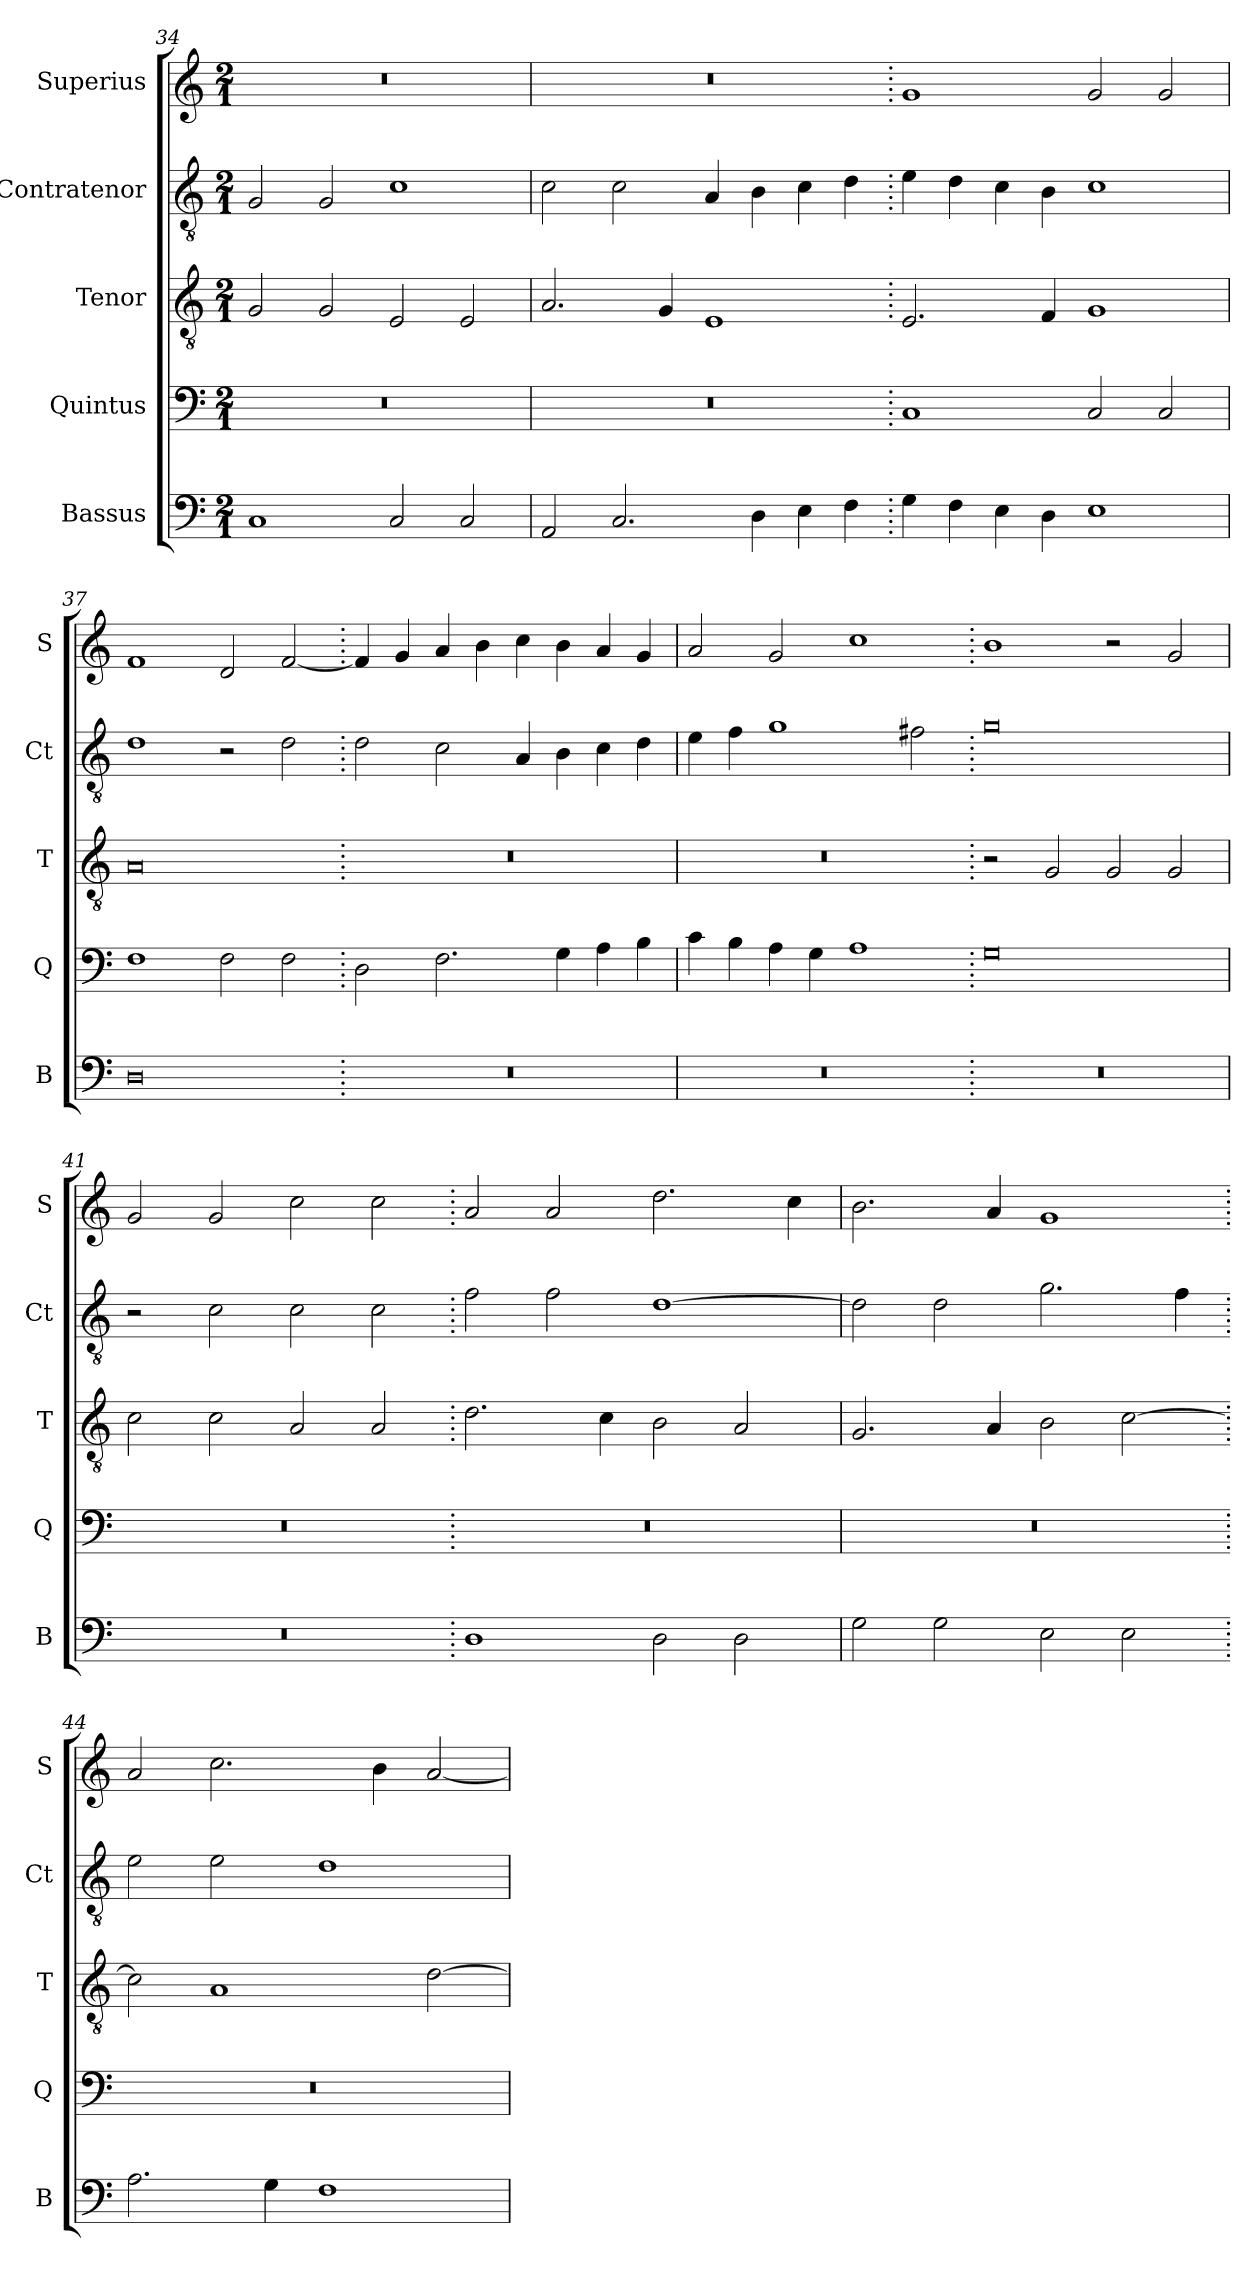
**kern	**kern	**kern	**kern	**kern
*part5	*part4	*part3	*part2	*part1
*staff5	*staff4	*staff3	*staff2	*staff1
*I"Bassus	*I"Quintus	*I"Tenor	*I"Contratenor	*I"Superius
*I'B	*I'Q	*I'T	*I'Ct	*I'S
*clefF4	*clefF4	*clefGv2	*clefGv2	*clefG2
*k[]	*k[]	*k[]	*k[]	*k[]
*M2/1	*M2/1	*M2/1	*M2/1	*M2/1
=34	=34	=34	=34	=34
1C	0r	2G/	2G/	0r
.	.	2G/	2G/	.
2C/	.	2E/	1c	.
2C/	.	2E/	.	.
=35	=35	=35	=35	=35
2AA/	0r	2.A/	2c\	0r
2.C/	.	.	2c\	.
.	.	4G/	.	.
.	.	1E	4A/	.
4D\	.	.	4B\	.
4E\	.	.	4c\	.
4F\	.	.	4d\	.
=36.	=36.	=36.	=36.	=36.
4G\	1C	2.E/	4e\	1g
4F\	.	.	4d\	.
4E\	.	.	4c\	.
4D\	.	4F/	4B\	.
1E	2C/	1G	1c	2g/
.	2C/	.	.	2g/
=37	=37	=37	=37	=37
0D	1F	0A	1d	1f
.	2F\	.	2r	2d/
.	2F\	.	2d\	[2f/
=38.	=38.	=38.	=38.	=38.
0r	2D\	0r	2d\	4f/]
.	.	.	.	4g/
.	2.F\	.	2c\	4a/
.	.	.	.	4b\
.	.	.	4A/	4cc\
.	4G\	.	4B\	4b\
.	4A\	.	4c\	4a/
.	4B\	.	4d\	4g/
=39	=39	=39	=39	=39
0r	4c\	0r	4e\	2a/
.	4B\	.	4f\	.
.	4A\	.	1g	2g/
.	4G\	.	.	.
.	1A	.	.	1cc
.	.	.	2f#X\	.
=40.	=40.	=40.	=40.	=40.
0r	0G	2r	0g	1b
.	.	2G/	.	.
.	.	2G/	.	2r
.	.	2G/	.	2g/
=41	=41	=41	=41	=41
0r	0r	2c\	2r	2g/
.	.	2c\	2c\	2g/
.	.	2A/	2c\	2cc\
.	.	2A/	2c\	2cc\
=42.	=42.	=42.	=42.	=42.
1D	0r	2.d\	2f\	2a/
.	.	.	2f\	2a/
.	.	4c\	.	.
2D\	.	2B\	[1d	2.dd\
2D\	.	2A/	.	.
.	.	.	.	4cc\
=43	=43	=43	=43	=43
2G\	0r	2.G/	2d\]	2.b\
2G\	.	.	2d\	.
.	.	4A/	.	4a/
2E\	.	2B\	2.g\	1g
2E\	.	[2c\	.	.
.	.	.	4f\	.
=44.	=44.	=44.	=44.	=44.
2.A\	0r	2c\]	2e\	2a/
.	.	1A	2e\	2.cc\
4G\	.	.	.	.
1F	.	.	1d	.
.	.	.	.	4b\
.	.	[2d\	.	[2a/
=	=	=	=	=
*-	*-	*-	*-	*-
